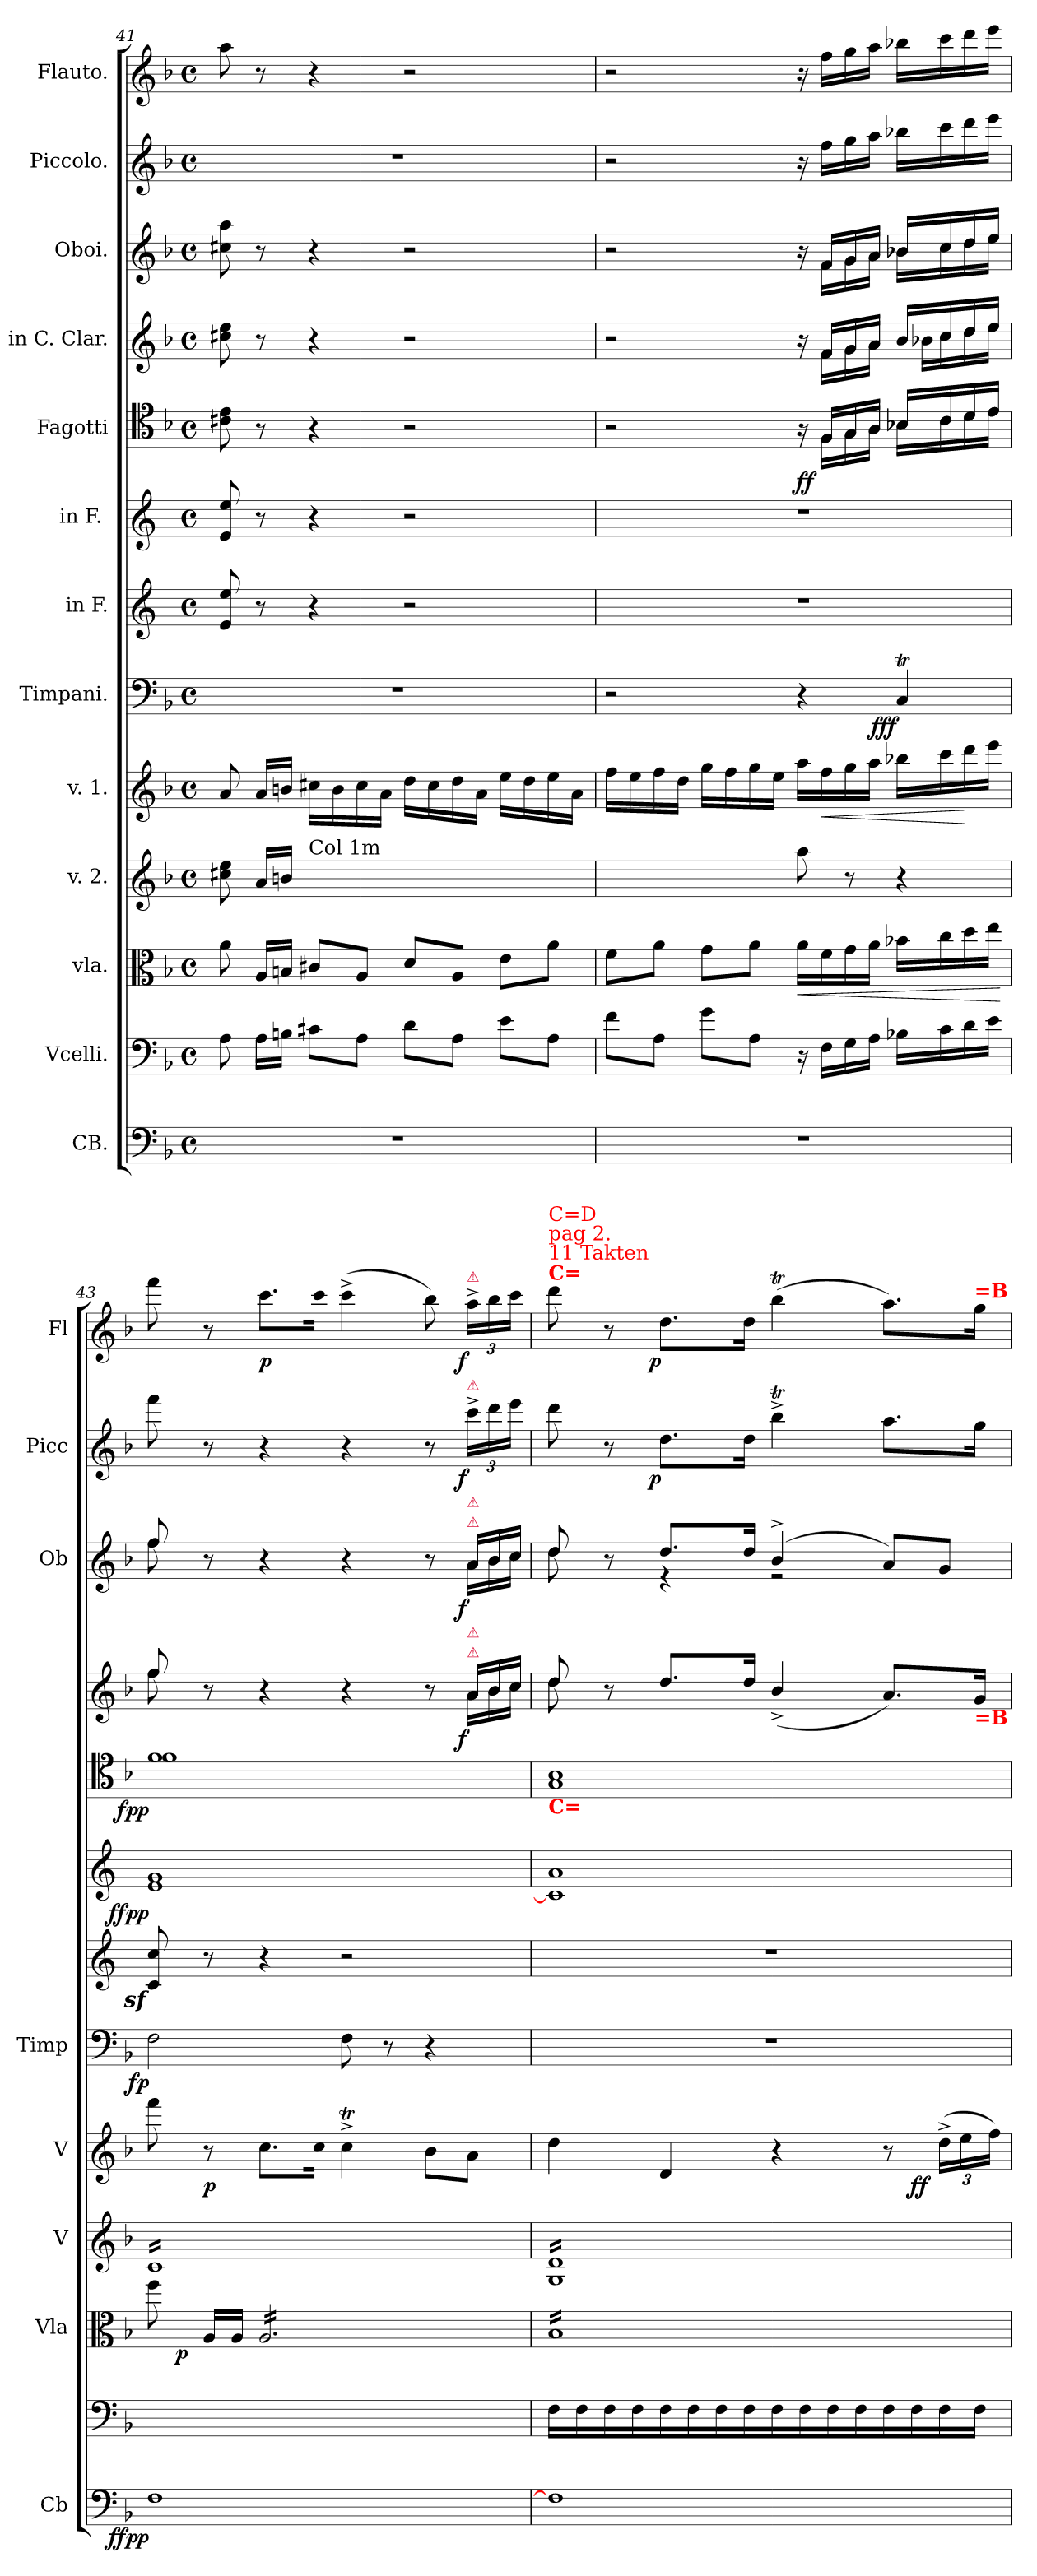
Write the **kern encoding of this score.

**kern	**dynam	**kern	**kern	**dynam	**kern	**kern	**dynam	**kern	**dynam	**kern	**kern	**dynam	**kern	**dynam	**kern	**dynam	**kern	**dynam	**kern	**dynam	**kern	**dynam
*part13	*part13	*part12	*part11	*part11	*part10	*part9	*part9	*part8	*part8	*part7	*part6	*part6	*part5	*part5	*part4	*part4	*part3	*part3	*part2	*part2	*part1	*part1
*staff13	*staff13	*staff12	*staff11	*staff11	*staff10	*staff9	*staff9	*staff8	*staff8	*staff7	*staff6	*staff6	*staff5	*staff5	*staff4	*staff4	*staff3	*staff3	*staff2	*staff2	*staff1	*staff1
*I"CB.	*	*I"Vcelli.	*I"vla.	*	*I"v. 2.	*I"v. 1.	*	*I"Timpani.	*	*I"in F.	*I"in F. 	*	*I"Fagotti	*	*I"in C. Clar.	*	*I"Oboi.	*	*I"Piccolo.	*	*I"Flauto.	*
*I'Cb	*	*	*I'Vla	*	*I'V	*I'V	*	*I'Timp	*	*	*	*	*	*	*	*	*I'Ob	*	*I'Picc	*	*I'Fl	*
*clefF4	*	*clefF4	*clefC3	*	*clefG2	*clefG2	*	*clefF4	*	*clefG2	*clefG2	*	*clefC4	*	*clefG2	*	*clefG2	*	*clefG2	*	*clefG2	*
*	*	*	*	*	*	*	*	*	*	*ITrd4c7	*ITrd4c7	*	*	*	*	*	*	*	*	*	*	*
*k[b-]	*	*k[b-]	*k[b-]	*	*k[b-]	*k[b-]	*	*k[b-]	*	*k[b-]	*k[b-]	*	*k[b-]	*	*k[b-]	*	*k[b-]	*	*k[b-]	*	*k[b-]	*
*M4/4	*	*M4/4	*M4/4	*	*M4/4	*M4/4	*	*M4/4	*	*M4/4	*M4/4	*	*M4/4	*	*M4/4	*	*M4/4	*	*M4/4	*	*M4/4	*
*met(c)	*	*met(c)	*met(c)	*	*met(c)	*met(c)	*	*met(c)	*	*met(c)	*met(c)	*	*met(c)	*	*met(c)	*	*met(c)	*	*met(c)	*	*met(c)	*
=41	=41	=41	=41	=41	=41	=41	=41	=41	=41	=41	=41	=41	=41	=41	=41	=41	=41	=41	=41	=41	=41	=41
1r	.	8A\	8a\	.	8cc#X\ 8ee\	8a/	.	1r	.	8A/ 8a/	8A/ 8a/	.	8c#X\ 8e\	.	8cc#X\ 8ee\	.	8cc#X\ 8aa\	.	1r	.	8aa\	.
.	.	16A\LL	16A/LL	.	16a/LL	16a/LL	.	.	.	8r	8r	.	8r	.	8r	.	8r	.	.	.	8r	.
.	.	16Bn\JJ	16Bn/JJ	.	16bn/JJ	16bn/JJ	.	.	.	.	.	.	.	.	.	.	.	.	.	.	.	.
!	!	!	!	!	!LO:TX:a:t=Col 1m	!	!	!	!	!	!	!	!	!	!	!	!	!	!	!	!	!
.	.	8c#X\L	8c#X/L	.	16cc#\LLyy	16cc#X\LL	.	.	.	4r	4r	.	4r	.	4r	.	4r	.	.	.	4r	.
.	.	.	.	.	16b\yy	16b\	.	.	.	.	.	.	.	.	.	.	.	.	.	.	.	.
.	.	8A\J	8A/J	.	16cc#\yy	16cc#\	.	.	.	.	.	.	.	.	.	.	.	.	.	.	.	.
.	.	.	.	.	16a\JJyy	16a\JJ	.	.	.	.	.	.	.	.	.	.	.	.	.	.	.	.
.	.	8d\L	8d/L	.	16dd\LLyy	16dd\LL	.	.	.	2r	2r	.	2r	.	2r	.	2r	.	.	.	2r	.
.	.	.	.	.	16cc#\yy	16cc#\	.	.	.	.	.	.	.	.	.	.	.	.	.	.	.	.
.	.	8A\J	8A/J	.	16dd\yy	16dd\	.	.	.	.	.	.	.	.	.	.	.	.	.	.	.	.
.	.	.	.	.	16a\JJyy	16a\JJ	.	.	.	.	.	.	.	.	.	.	.	.	.	.	.	.
.	.	8e\L	8e\L	.	16ee\LLyy	16ee\LL	.	.	.	.	.	.	.	.	.	.	.	.	.	.	.	.
.	.	.	.	.	16dd\yy	16dd\	.	.	.	.	.	.	.	.	.	.	.	.	.	.	.	.
.	.	8A\J	8a\J	.	16ee\yy	16ee\	.	.	.	.	.	.	.	.	.	.	.	.	.	.	.	.
.	.	.	.	.	16a\JJyy	16a\JJ	.	.	.	.	.	.	.	.	.	.	.	.	.	.	.	.
=42	=42	=42	=42	=42	=42	=42	=42	=42	=42	=42	=42	=42	=42	=42	=42	=42	=42	=42	=42	=42	=42	=42
*	*	*	*	*	*	*	*	*	*	*	*	*	*^	*	*^	*	*^	*	*	*	*	*
1r	.	8f\L	8f\L	.	16ff\LLyy	16ff\LL	.	2r	.	1r	1r	.	2r	2ryy	.	2r	2ryy	.	2r	2ryy	.	2r	.	2r	.
.	.	.	.	.	16ee\yy	16ee\	.	.	.	.	.	.	.	.	.	.	.	.	.	.	.	.	.	.	.
.	.	8A\J	8a\J	.	16ff\yy	16ff\	.	.	.	.	.	.	.	.	.	.	.	.	.	.	.	.	.	.	.
.	.	.	.	.	16dd\JJyy	16dd\JJ	.	.	.	.	.	.	.	.	.	.	.	.	.	.	.	.	.	.	.
.	.	8g\L	8g\L	.	16gg\LLyy	16gg\LL	.	.	.	.	.	.	.	.	.	.	.	.	.	.	.	.	.	.	.
.	.	.	.	.	16ff\yy	16ff\	.	.	.	.	.	.	.	.	.	.	.	.	.	.	.	.	.	.	.
.	.	8A\J	8a\J	.	16gg\yy	16gg\	.	.	.	.	.	.	.	.	.	.	.	.	.	.	.	.	.	.	.
.	.	.	.	.	16ee\JJyy	16ee\JJ	.	.	.	.	.	.	.	.	.	.	.	.	.	.	.	.	.	.	.
!	!	!	!	!LO:HP:b	!	!	!	!	!	!	!	!	!	!	!	!	!	!	!	!	!	!	!	!	!
.	.	16r	16a\LL	<	8aa\	16aa\LL	.	4r	.	.	.	.	16r	16ryy	ff	16r	16ryy	.	16r	16ryy	.	16r	.	16r	.
!	!	!	!	!	!	!	!LO:HP:b	!	!	!	!	!	!	!	!	!	!	!	!	!	!	!	!	!	!
.	.	16F\LL	16f\	.	.	16ff\	<	.	.	.	.	.	16F/LL	16F\LL	.	16f/LL	16f\LL	.	16f/LL	16f\LL	.	16ff\LL	.	16ff\LL	.
.	.	16G\	16g\	.	8r	16gg\	.	.	.	.	.	.	16G/	16G\	.	16g/	16g\	.	16g/	16g\	.	16gg\	.	16gg\	.
.	.	16A\JJ	16a\JJ	.	.	16aa\JJ	.	.	.	.	.	.	16A/JJ	16A\JJ	.	16a/JJ	16a\JJ	.	16a/JJ	16a\JJ	.	16aa\JJ	.	16aa\JJ	.
!	!	!	!	!	!	!	!	!	!LO:DY:rj	!	!	!	!	!	!	!	!	!	!	!	!	!	!	!	!
.	.	16B-X\LL	16b-X\LL	.	4r	16bb-X\LL	.	4CT/	fff	.	.	.	16B-X/LL	16B-X\LL	.	16b-/LL	16b-X\LL	.	16b-X/LL	16b-X\LL	.	16bb-X\LL	.	16bb-X\LL	.
.	.	16c\	16cc\	.	.	16ccc\	.	.	.	.	.	.	16c/	16c\	.	16cc/	16cc\	.	16cc/	16cc\	.	16ccc\	.	16ccc\	.
.	.	16d\	16dd\	.	.	16ddd\	[	.	.	.	.	.	16d/	16d\	.	16dd/	16dd\	.	16dd/	16dd\	.	16ddd\	.	16ddd\	.
.	.	16e\JJ	16ee\JJ	.	.	16eee\JJ	.	.	.	.	.	.	16e/JJ	16e\JJ	.	16ee/JJ	16ee\JJ	.	16ee/JJ	16ee\JJ	.	16eee\JJ	.	16eee\JJ	.
*	*	*	*	*	*	*	*	*	*	*	*	*	*v	*v	*	*	*	*	*v	*v	*	*	*	*	*
*	*	*	*	*	*	*	*	*	*	*	*	*	*	*	*v	*v	*	*	*	*	*	*	*
.	.	.	.	[	.	.	.	.	.	.	.	.	.	.	.	.	.	.	.	.	.	.
=43	=43	=43	=43	=43	=43	=43	=43	=43	=43	=43	=43	=43	=43	=43	=43	=43	=43	=43	=43	=43	=43	=43
!	!LO:DY:rj	!	!	!	!	!	!	!	!LO:DY:rj	!LO:DY:rj	!	!LO:DY:rj	!	!LO:DY:rj	!	!	!	!	!	!	!	!
*	*	*	*^	*	*	*	*	*	*	*	*	*	*^	*	*^	*	*^	*	*	*	*	*
*	*	*	*	*	*	*tremolo	*	*	*	*	*	*	*	*	*	*	*	*	*	*	*	*	*	*	*	*
1F\	ffpp	1ryy	8ff\	16ryy	.	16c/LL	8fff\	.	2F\	fp	8Fz>/ 8fz>/	1A/ 1c/	ffpp	1f/	1f\	fpp.	8ff/	8ff\	.	8ff/	8ff\	.	8fff\	.	8fff\	.
.	.	.	.	2...ryy	p	16c/	.	.	.	.	.	.	.	.	.	.	.	.	.	.	.	.	.	.	.	.
.	.	.	16A/LL	.	.	16c/	8r	p	.	.	8r	.	.	.	.	.	8r	8ryy	.	8r	8ryy	.	8r	.	8r	.
.	.	.	16A/JJ	.	.	16c/	.	.	.	.	.	.	.	.	.	.	.	.	.	.	.	.	.	.	.	.
*	*	*	*tremolo	*	*	*	*	*	*	*	*	*	*	*	*	*	*	*	*	*	*	*	*	*	*	*
.	.	.	16A/LL	.	.	16c/	8.cc\L	.	.	.	4r	.	.	.	.	.	4r	4ryy	.	4r	4ryy	.	4r	.	8.ccc\L	p
.	.	.	16A/	.	.	16c/	.	.	.	.	.	.	.	.	.	.	.	.	.	.	.	.	.	.	.	.
.	.	.	16A/	.	.	16c/	.	.	.	.	.	.	.	.	.	.	.	.	.	.	.	.	.	.	.	.
.	.	.	16A/	.	.	16c/	16cc\Jk	.	.	.	.	.	.	.	.	.	.	.	.	.	.	.	.	.	16ccc\Jk	.
.	.	.	16A/	.	.	16c/	4ccT^\	.	8F\	.	2r	.	.	.	.	.	4r	4ryy	.	4r	4ryy	.	4r	.	(4ccc^\	.
.	.	.	16A/	.	.	16c/	.	.	.	.	.	.	.	.	.	.	.	.	.	.	.	.	.	.	.	.
.	.	.	16A/	.	.	16c/	.	.	8r	.	.	.	.	.	.	.	.	.	.	.	.	.	.	.	.	.
.	.	.	16A/	.	.	16c/	.	.	.	.	.	.	.	.	.	.	.	.	.	.	.	.	.	.	.	.
.	.	.	16A/	.	.	16c/	8b-\L	.	4r	.	.	.	.	.	.	.	8r	8ryy	.	8r	8ryy	.	8r	.	8bb-\)	.
.	.	.	16A/	.	.	16c/	.	.	.	.	.	.	.	.	.	.	.	.	.	.	.	.	.	.	.	.
*	*	*	*	*	*	*	*	*	*	*	*	*	*	*	*	*	*Xtuplet	*	*	*Xtuplet	*	*	*	*	*	*
!	!	!	!	!	!	!	!	!	!	!	!	!	!	!	!	!	!	!	!	!	!	!	!	!	!LO:TX:a:color=crimson:t=⚠	!
!	!	!	!	!	!	!	!	!	!	!	!	!	!	!	!	!	!	!	!	!	!	!	!LO:TX:a:color=crimson:t=⚠	!	!	!
!	!	!	!	!	!	!	!	!	!	!	!	!	!	!	!	!	!	!	!	!LO:TX:a:color=crimson:t=⚠	!	!	!	!	!	!
!	!	!	!	!	!	!	!	!	!	!	!	!	!	!	!	!	!	!	!	!LO:TX:a:color=crimson:t=⚠	!	!	!	!	!	!
!	!	!	!	!	!	!	!	!	!	!	!	!	!	!	!	!	!LO:TX:a:color=crimson:t=⚠	!	!	!	!	!	!	!	!	!
!	!	!	!	!	!	!	!	!	!	!	!	!	!	!	!	!	!LO:TX:a:color=crimson:t=⚠	!	!	!	!	!	!	!	!	!
!	!	!	!	!	!	!	!	!	!	!	!	!	!	!	!	!	!	!	!LO:DY:rj	!	!	!LO:DY:rj	!	!LO:DY:rj	!	!LO:DY:rj
.	.	.	16A/	.	.	16c/	8a\J	.	.	.	.	.	.	.	.	.	24a/LL	24a\LL	f	24a/LL	24a\LL	f	24ccc^\LL	f	24aa^\LL	f
.	.	.	.	.	.	.	.	.	.	.	.	.	.	.	.	.	24b-/	24b-\	.	24b-/	24b-\	.	24ddd\	.	24bb-\	.
.	.	.	16A/JJ	.	.	16c/JJ	.	.	.	.	.	.	.	.	.	.	.	.	.	.	.	.	.	.	.	.
.	.	.	.	.	.	.	.	.	.	.	.	.	.	.	.	.	24cc/JJ	24cc\JJ	.	24cc/JJ	24cc\JJ	.	24eee\JJ	.	24ccc\JJ	.
*	*	*	*	*	*	*	*	*	*	*	*	*	*	*v	*v	*	*	*	*	*	*	*	*	*	*	*
=44	=44	=44	=44	=44	=44	=44	=44	=44	=44	=44	=44	=44	=44	=44	=44	=44	=44	=44	=44	=44	=44	=44	=44	=44	=44
*	*	*	*	*	*	*	*^	*	*	*	*	*	*	*	*	*	*	*	*	*	*	*	*	*	*
!	!	!	!	!	!	!	!	!	!	!	!	!	!	!	!	!	!	!	!	!	!	!	!	!	!LO:TX:a:B:color=red:t=C=	!
!	!	!	!	!	!	!	!	!	!	!	!	!	!	!	!	!	!	!	!	!	!	!	!	!	!LO:TX:a:color=red:t=C=D\npag 2.\n11 Takten	!
!	!	!	!	!	!	!	!	!	!	!	!	!	!	!	!LO:TX:b:B:color=red:t=C=	!	!	!	!	!	!	!	!	!	!	!
!	!	!	!LO:TX:b:B:color=red:t=C=	!	!	!	!	!	!	!	!	!	!	!	!	!	!	!	!	!	!	!	!	!	!	!
*	*	*	*v	*v	*	*	*	*	*	*	*	*	*	*	*	*	*	*	*	*	*	*	*	*	*	*
1F\]	.	16F\LL	16B-/LL	.	16G/ 16d/LL	4dd\	2ryy	.	1r	.	1r	1F]/ 1d/	.	1G\ 1B-\	.	8dd/	8dd\	.	8dd/	8dd\	.	8ddd\	.	8ddd\	.
.	.	16F\	16B-/	.	16G/ 16d/	.	.	.	.	.	.	.	.	.	.	.	.	.	.	.	.	.	.	.	.
.	.	16F\	16B-/	.	16G/ 16d/	.	.	.	.	.	.	.	.	.	.	8r	8ryy	.	8r	8ryy	.	8r	.	8r	.
.	.	16F\	16B-/	.	16G/ 16d/	.	.	.	.	.	.	.	.	.	.	.	.	.	.	.	.	.	.	.	.
!	!	!	!	!	!	!	!	!	!	!	!	!	!	!	!	!	!	!	!	!	!	!	!LO:DY:rj	!	!LO:DY:rj
.	.	16F\	16B-/	.	16G/ 16d/	4d/	.	.	.	.	.	.	.	.	.	8.dd/L	4ryy	.	8.dd/L	4re	.	8.dd\L	p	8.dd\L	p
.	.	16F\	16B-/	.	16G/ 16d/	.	.	.	.	.	.	.	.	.	.	.	.	.	.	.	.	.	.	.	.
.	.	16F\	16B-/	.	16G/ 16d/	.	.	.	.	.	.	.	.	.	.	.	.	.	.	.	.	.	.	.	.
.	.	16F\	16B-/	.	16G/ 16d/	.	.	.	.	.	.	.	.	.	.	16dd/Jk	.	.	16dd/Jk	.	.	16dd\Jk	.	16dd\Jk	.
.	.	16F\	16B-/	.	16G/ 16d/	4r	4ryy	.	.	.	.	.	.	.	.	(>4b-^/	2ryy	.	(<4b-^</	2re	.	4bb-T^<\	.	(4bb-T\	.
.	.	16F\	16B-/	.	16G/ 16d/	.	.	.	.	.	.	.	.	.	.	.	.	.	.	.	.	.	.	.	.
.	.	16F\	16B-/	.	16G/ 16d/	.	.	.	.	.	.	.	.	.	.	.	.	.	.	.	.	.	.	.	.
.	.	16F\	16B-/	.	16G/ 16d/	.	.	.	.	.	.	.	.	.	.	.	.	.	.	.	.	.	.	.	.
.	.	16F\	16B-/	.	16G/ 16d/	8r	16ryy	.	.	.	.	.	.	.	.	8.a/L)	.	.	8a/L)	.	.	8.aa\L	.	8.aa\L)	.
.	.	16F\	16B-/	.	16G/ 16d/	.	8.ryy	ff	.	.	.	.	.	.	.	.	.	.	.	.	.	.	.	.	.
.	.	16F\	16B-/	.	16G/ 16d/	(24dd^\LL	.	.	.	.	.	.	.	.	.	.	.	.	8g/J	.	.	.	.	.	.
.	.	.	.	.	.	24ee\	.	.	.	.	.	.	.	.	.	.	.	.	.	.	.	.	.	.	.
!	!	!	!	!	!	!	!	!	!	!	!	!	!	!	!	!	!	!	!	!	!	!	!	!LO:TX:a:B:color=red:t==B	!
!	!	!	!	!	!	!	!	!	!	!	!	!	!	!	!	!LO:TX:b:B:color=red:t==B	!	!	!	!	!	!	!	!	!
.	.	16F\JJ	16B-/JJ	.	16G/ 16d/JJ	.	.	.	.	.	.	.	.	.	.	16g/Jk	.	.	.	.	.	16gg\Jk	.	16gg\Jk	.
*	*	*	*	*	*Xtremolo	*	*	*	*	*	*	*	*	*	*	*	*	*	*	*	*	*	*	*	*
*	*	*	*Xtremolo	*	*	*	*	*	*	*	*	*	*	*	*	*	*	*	*	*	*	*	*	*	*
.	.	.	.	.	.	24ff\JJ)	.	.	.	.	.	.	.	.	.	.	.	.	.	.	.	.	.	.	.
*	*	*	*	*	*	*	*	*	*	*	*	*	*	*	*	*v	*v	*	*	*	*	*	*	*	*
*	*	*	*	*	*	*v	*v	*	*	*	*	*	*	*	*	*	*	*v	*v	*	*	*	*	*
=	=	=	=	=	=	=	=	=	=	=	=	=	=	=	=	=	=	=	=	=	=	=
*-	*-	*-	*-	*-	*-	*-	*-	*-	*-	*-	*-	*-	*-	*-	*-	*-	*-	*-	*-	*-	*-	*-
